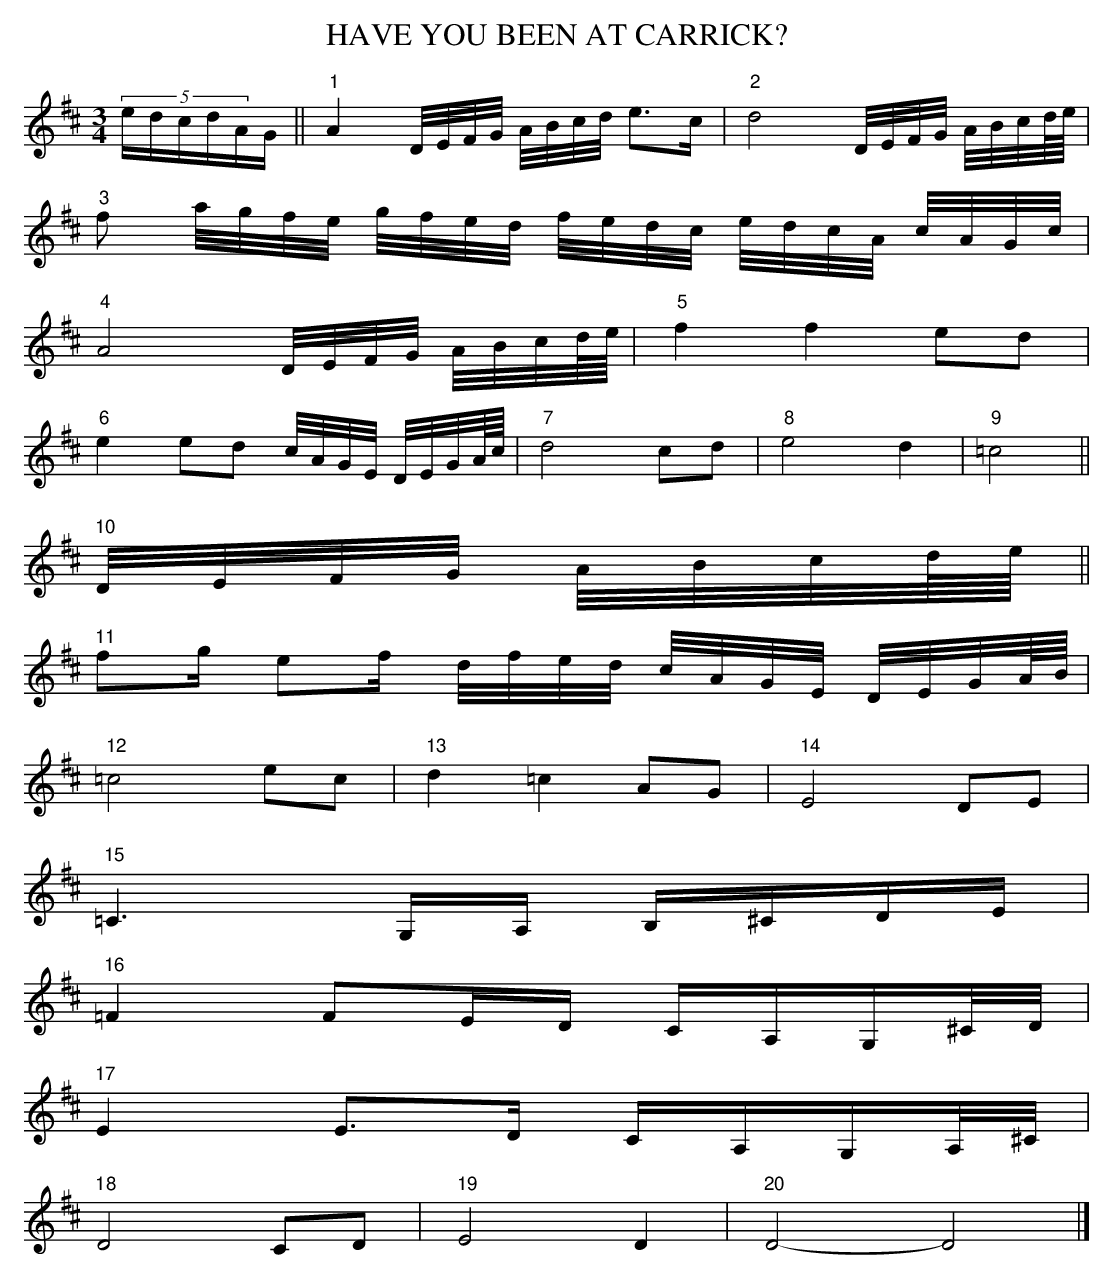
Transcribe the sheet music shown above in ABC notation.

X:1
T:HAVE YOU BEEN AT CARRICK?
Y:"slow"
"Were You at the Rock?" i.e. the "Mass rock" of Penal times
to reduce a highly-ornamented sean-nos air to conventional
notation. I think they would have done better to keep it as
simple as possible.
all this possible!!
M:3/4
L:1/16 % 3/4 = 6/8 = 12/16 = 24/32
K:D
(5edcdAG||"1"A4 D/E/F/G/ A/B/c/d/ e3c|"2"d8 D/E/F/G/ A/B/c/d//e//|
"3"f2 a/g/f/e/ g/f/e/d/ f/e/d/c/ e/d/c/A/ c/A/G/c/|
"4"A8 D/E/F/G/ A/B/c/d//e//|"5"f4f4e2d2|
"6"e4e2d2 c/A/G/E/ D/E/G/A//c//|"7"d8c2d2|"8"e8d4|"9"=c8||
"10"D/E/F/G/ A/B/c/d//e//||
"11"f2g e2f d/f/e/d/ c/A/G/E/ D/E/G/A//B//|
"12"=c8e2c2|"13"d4=c4A2G2|"14"E8D2E2|
"15"=C6 G,A, B,^CDE|
"16"=F4 F2ED CA,G,^C/D/|
"17"E4 E3D CA,G,A,/^C/|
"18"D8 C2D2|"19"E8 D4|"20"D8-D8|]
